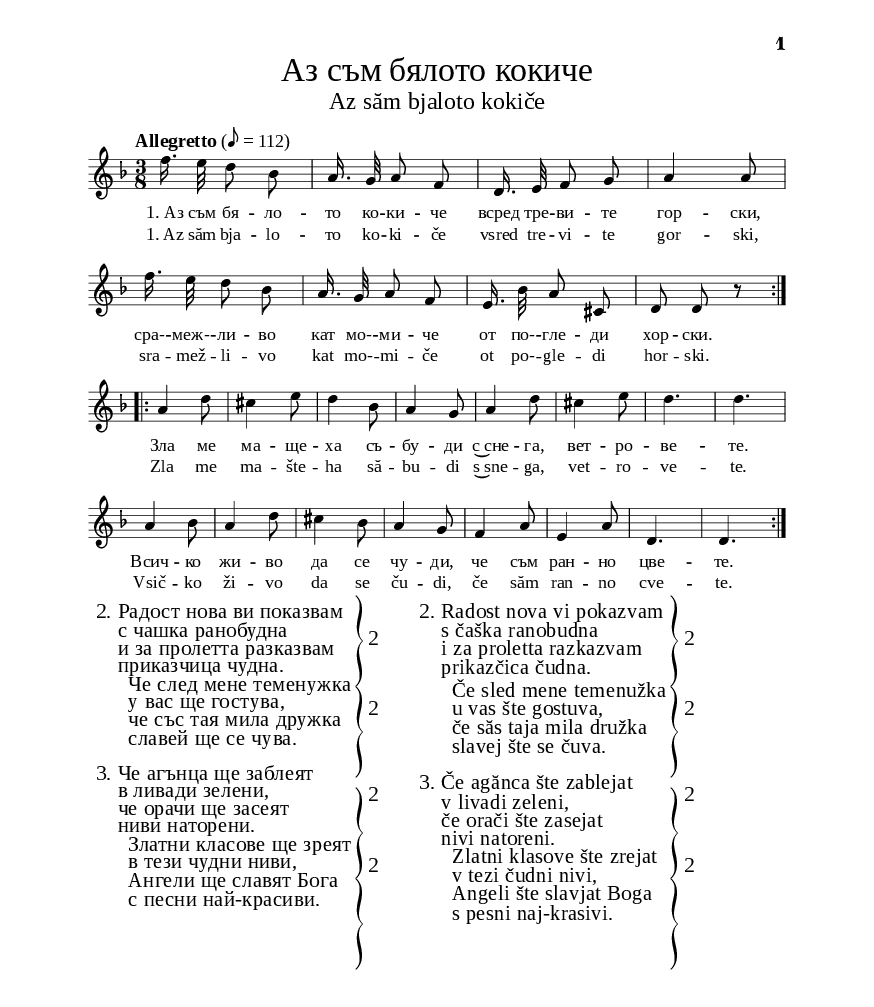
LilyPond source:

  \version "2.24.3"

% include paper part and global functions
\include "include/globals.ily"

"rightBraces047" = \markup {
  \column {
    % repeat braces
    \translate #'(0 . -3.1 )
    \right-brace #44

    \translate #'(0 . -5.2 )
    \right-brace #44

    \translate #'(0 . -7.6 )
    \right-brace #44

    \translate #'(0 . -5.2 )
    \right-brace #44

  }
  \column {
    % repeat numbers
    \translate #'(0 . -3.7 )
    2

    \translate #'(0 . -9.3 )
    2

    \translate #'(0 . -11.9 )
    2

    \translate #'(0 . -9.7 )
    2
  }
}

\bookpart {
  \label #'ref047
  \tocItem \markup "Аз съм бялото кокиче –  Az săm bjaloto kokiče"
  \include "include/bookpart-paper.ily"
  \score {
    \include "include/score-layout.ily"


    \new Voice \absolute  {
      \clef treble
      \key d \minor
      \time 3/8
      \tempoFunc "Allegretto" 8 "112"
      \autoBeamOff

      f''16. e''32 d''8 bes' | a'16. g'32 a'8 f' | d'16. e'32 f'8 g' | a'4 a'8 \break |
      f''16. e''32 d''8 bes' | a'16. g'32 a'8 f' | e'16. bes'32 a'8 cis' | d'8 d' r | \bar ":|." \break
      
        \bar ":|.|:"
        a'4 d''8 | cis''4 e''8 | d''4 bes'8 | a'4 g'8 | a'4 d''8 | cis''4 e''8 | d''4. |  d''4. \break | % 17
        a'4 bes'8 | a'4 d''8 | cis''4 bes'8 |  a'4 g'8 | f'4 a'8 | e'4 a'8 |  d'4. | d'4.
      \bar ":|." \break |
    }

    \addlyrics {
      "1. Аз" съм бя -- ло -- то ко -- ки -- че
      всред тре -- ви -- те гор -- ски,
      "сра-" -- "меж-" -- ли -- во кат "мо-" -- ми -- че
      от "по-" -- гле -- ди хор -- ски. Зла ме ма -- ще -- ха съ -- бу -- ди
      с~сне -- га, вет -- ро -- ве -- те.
      Всич -- ко жи -- во да се чу -- ди,
      че съм ран -- но цве -- те.}
  \addlyrics {
      "1. Az" săm bja -- lo -- то ko -- ki -- če
      vsred tre -- vi -- te gor -- ski,
      sra -- mež -- li -- vo kat "mo-" -- mi -- če
      ot "po-" -- gle -- di hor -- ski. Zla me ma -- šte -- ha să -- bu -- di
      s~sne -- ga, vet -- ro -- ve -- te.
      Vsič -- ko ži -- vo da se ču -- di,
      če săm ran -- no cve -- te.}
        \header {
          title = \titleFunc "Аз съм бялото кокиче" "Az săm bjaloto kokiče"
        }

        \midi{}

      } % score

      \markup \fontsize #bgCoupletFontSize {
        \hspace #1
        \override #`(baseline-skip . ,bgCoupletBaselineSkip)
        \column {
          \line {    2. Радост нова ви показвам }
          \line {   "   " с чашка ранобудна }
          \line {   "   " и за пролетта разказвам }
          \line {   "   " приказчица чудна. }

          \line {  "     " Че след мене теменужка  }
          \line {   "     " у вас ще гостува, }
          \line {   "     " че със тая мила дружка }
          \line {   "     " славей ще се чува. }

          \line { " " }
          \line { 3. Че агънца ще заблеят  }
          \line {   "   " в ливади зелени, }
          \line {   "   " че орачи ще засеят }
          \line {   "   " ниви наторени. }

          \line { "     " Златни класове ще зреят  }
          \line {   "     " в тези чудни ниви, }
          \line {   "     " Ангели ще славят Бога }
          \line {   "     " с песни най-красиви. }
        }  \"rightBraces047"

        \hspace #5
        \override #`(baseline-skip . ,bgCoupletBaselineSkip)
       \column {
          \line {    2. Radost nova vi pokazvam }
          \line {   "   " s čaška ranobudna }
          \line {   "   " i za proletta razkazvam }
          \line {   "   " prikazčica čudna. }

          \line {  "     " Če sled mene temenužka  }
          \line {   "     " u vas šte gostuva, }
          \line {   "     " če săs taja mila družka }
          \line {   "     " slavej šte se čuva. }

          \line { " " }
          \line { 3. Če agănca šte zablejat  }
          \line {   "   " v livadi zeleni, }
          \line {   "   " če orači šte zasejat }
          \line {   "   " nivi natoreni. }

          \line { "     " Zlatni klasove šte zrejat  }
          \line {   "     " v tezi čudni nivi, }
          \line {   "     " Angeli šte slavjat Boga }
          \line {   "     " s pesni naj-krasivi. }
        }   \"rightBraces047" %column
      }  % markup

      \pageBreak

      % include foreign translation(s) of the song
      \version "2.24.3"

\markup \fill-line { \fontsize #deTitleFontSize " Ich bin das weiße Schneeglöckchen" }
\markup \null
\markup \null
\markup \fontsize #deCoupletFontSize {
  \hspace #10
  \override #`(baseline-skip . ,deCoupletBaselineSkip)

  \column {
    \line {1. Ich bin das weiße Schneeglöckchen}

    \line { "   "inmitten der Gräser des Waldes,}

    \line { "   "schüchtern wie ein junges Mädchen }

    \line { "   "unter den Blicken der Menschen. }

    \line { "     "Die böse Stiefmutter hat mich geweckt, }

    \line { "     "mit dem Schnee und mit dem Wind. }

    \line { "     "Alles Lebendige wundert sich, }

    \line { "     "dass ich eine frühe Blume bin.}

    \line { "   " }

    \line { 2. Neue Freude zeige ich euch}

    \line { "   "mit einem früh erwachten Glöckchen,}

    \line { "   "und erzähle über den Frühling}

    \line { "   "ein wunderbares Märchen,}

    \line { "     "Dass nach mir das Veilchen}

    \line { "     "bei euch Gast sein wird, }

    \line { "     "und dass man mit dieser lieben Freundin}

    \line { "     "die Nachtigall hören wird.}
    \line { "   " }

    \line { 3. Dass Lämmer blöken werden}

    \line { "   "auf grünen Weiden, }

    \line { "   "die Bauern werden }

    \line { "   "die gedüngten Felder säen.}

    \line { "     "Goldene Ähren werden reifen,}

    \line { "     "auf diesen wunderbaren Feldern.}

    \line { "     "Engel werden Gott lobpreisen }

    \line { "     "mit den allerschönsten Liedern.}
  }
}


    } % bookpart
